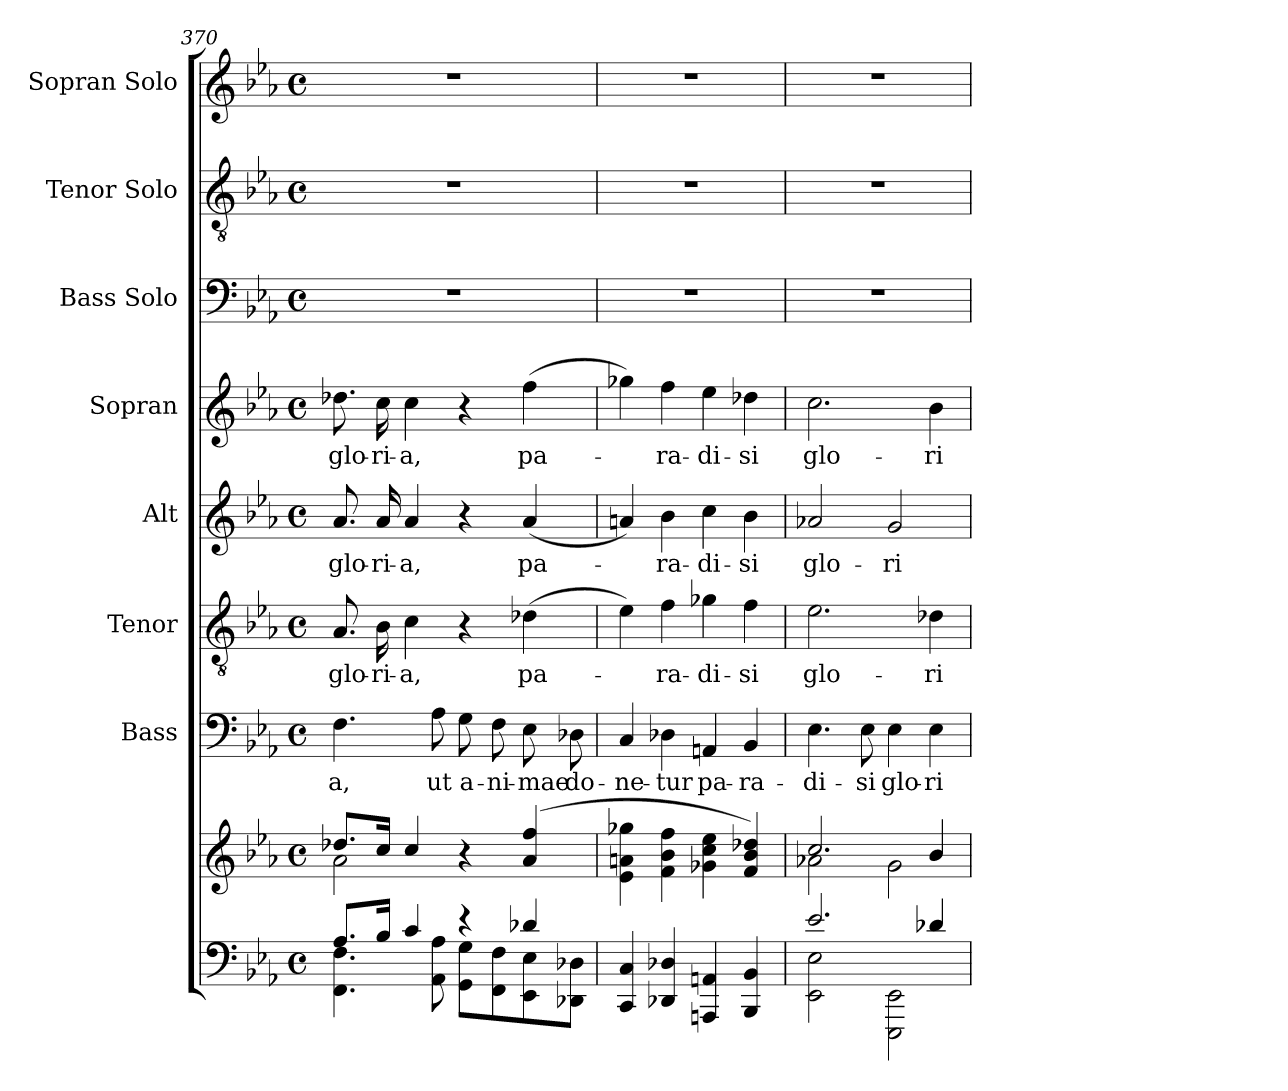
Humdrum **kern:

**kern	**kern	**kern	**text	**kern	**text	**kern	**text	**kern	**text	**kern	**kern	**kern
*part8	*part8	*part7	*part7	*part6	*part6	*part5	*part5	*part4	*part4	*part3	*part2	*part1
*staff9	*staff8	*staff7	*staff7	*staff6	*staff6	*staff5	*staff5	*staff4	*staff4	*staff3	*staff2	*staff1
*	*	*I"Bass	*	*I"Tenor	*	*I"Alt	*	*I"Sopran	*	*I"Bass Solo	*I"Tenor Solo	*I"Sopran Solo
*	*	*I'B.	*	*I'T.	*	*I'A.	*	*I'S.	*	*I'B. Solo	*I'T. Solo	*I'S. Solo
!!LO:LB:g=z
*clefF4	*clefG2	*clefF4	*	*clefGv2	*	*clefG2	*	*clefG2	*	*clefF4	*clefGv2	*clefG2
*k[b-e-a-]	*k[b-e-a-]	*k[b-e-a-]	*	*k[b-e-a-]	*	*k[b-e-a-]	*	*k[b-e-a-]	*	*k[b-e-a-]	*k[b-e-a-]	*k[b-e-a-]
*E-:	*E-:	*E-:	*	*E-:	*	*E-:	*	*E-:	*	*E-:	*E-:	*E-:
*M4/4	*M4/4	*M4/4	*	*M4/4	*	*M4/4	*	*M4/4	*	*M4/4	*M4/4	*M4/4
*met(c)	*met(c)	*met(c)	*	*met(c)	*	*met(c)	*	*met(c)	*	*met(c)	*met(c)	*met(c)
=370	=370	=370	=370	=370	=370	=370	=370	=370	=370	=370	=370	=370
*^	*^	*	*	*	*	*	*	*	*	*	*	*
!	!	!	!	!	!LO:LY:b	!	!LO:LY:b	!	!LO:LY:b	!	!LO:LY:b	!	!	!
8.A-/L	4.FF\ 4.F\	8.dd-X/L	2a-\	4.F\	-a,	8.A-/	glo-	8.a-/	glo-	8.dd-X\	glo-	1r	1r	1r
!	!	!	!	!	!	!	!LO:LY:b	!	!LO:LY:b	!	!LO:LY:b	!	!	!
16B-/Jk	.	16cc/Jk	.	.	.	16B-\	-ri-	16a-/	-ri-	16cc\	-ri-	.	.	.
!	!	!	!	!	!	!	!LO:LY:b	!	!LO:LY:b	!	!LO:LY:b	!	!	!
4c/	.	4cc/	.	.	.	4c\	-a,	4a-/	-a,	4cc\	-a,	.	.	.
!	!	!	!	!	!LO:LY:b	!	!	!	!	!	!	!	!	!
.	8AA-\ 8A-\	.	.	8A-\	ut	.	.	.	.	.	.	.	.	.
!	!	!	!	!	!LO:LY:b	!	!	!	!	!	!	!	!	!
4rd	8GG\ 8G\L	4r	2ryy	8G\	a-	4r	.	4r	.	4r	.	.	.	.
!	!	!	!	!	!LO:LY:b	!	!	!	!	!	!	!	!	!
.	8FF\ 8F\	.	.	8F\	-ni-	.	.	.	.	.	.	.	.	.
!	!	!	!	!	!LO:LY:b	!	!LO:LY:b	!	!LO:LY:b	!	!LO:LY:b	!	!	!
4d-X/	8EE-\ 8E-\	(4a-/ 4ff/	.	8E-\	-mae	(>4d-X\	pa-	(<4a-/	pa-	(>4ff\	pa-	.	.	.
!	!	!	!	!	!LO:LY:b	!	!	!	!	!	!	!	!	!
.	8DD-X\ 8D-X\J	.	.	8D-X\	do-	.	.	.	.	.	.	.	.	.
*	*	*v	*v	*	*	*	*	*	*	*	*	*	*	*
=371	=371	=371	=371	=371	=371	=371	=371	=371	=371	=371	=371	=371	=371
!	!	!	!	!LO:LY:b	!	!	!	!	!	!	!	!	!
*v	*v	*	*	*	*	*	*	*	*	*	*	*	*
4CC/ 4C/	4e-\ 4an\ 4gg-X\	4C/	-ne-	4e-\)	.	4an/)	.	4gg-X\)	.	1r	1r	1r
!	!	!	!LO:LY:b	!	!LO:LY:b	!	!LO:LY:b	!	!LO:LY:b	!	!	!
4DD-X/ 4D-X/	4f\ 4b-\ 4ff\	4D-X\	-tur	4f\	-ra-	4b-\	-ra-	4ff\	-ra-	.	.	.
!	!	!	!LO:LY:b	!	!LO:LY:b	!	!LO:LY:b	!	!LO:LY:b	!	!	!
4AAAn/ 4AAn/	4g-X\ 4cc\ 4ee-\	4AAn/	pa-	4g-X\	-di-	4cc\	-di-	4ee-\	-di-	.	.	.
!	!	!	!LO:LY:b	!	!LO:LY:b	!	!LO:LY:b	!	!LO:LY:b	!	!	!
4BBB-/ 4BB-/	4f/ 4b-/ 4dd-X/)	4BB-/	-ra-	4f\	-si	4b-\	-si	4dd-X\	-si	.	.	.
=372	=372	=372	=372	=372	=372	=372	=372	=372	=372	=372	=372	=372
*^	*^	*	*	*	*	*	*	*	*	*	*	*
!	!	!	!	!	!LO:LY:b	!	!LO:LY:b	!	!LO:LY:b	!	!LO:LY:b	!	!	!
2.e-/	2EE-\ 2E-\	2.cc/	2a-X\	4.E-\	-di-	2.e-\	glo-	2a-X/	glo-	2.cc\	glo-	1r	1r	1r
!	!	!	!	!	!LO:LY:b	!	!	!	!	!	!	!	!	!
.	.	.	.	8E-\	-si	.	.	.	.	.	.	.	.	.
!	!	!	!	!	!LO:LY:b	!	!	!	!LO:LY:b	!	!	!	!	!
.	2EEE-\ 2EE-\	.	2g\	4E-\	glo-	.	.	2g/	-ri-	.	.	.	.	.
!	!	!	!	!	!LO:LY:b	!	!LO:LY:b	!	!	!	!LO:LY:b	!	!	!
4d-X/	.	4b-/	.	4E-\	-ri-	4d-X\	-ri-	.	.	4b-\	-ri-	.	.	.
*v	*v	*	*	*	*	*	*	*	*	*	*	*	*	*
*	*v	*v	*	*	*	*	*	*	*	*	*	*	*
=	=	=	=	=	=	=	=	=	=	=	=	=
*-	*-	*-	*-	*-	*-	*-	*-	*-	*-	*-	*-	*-
